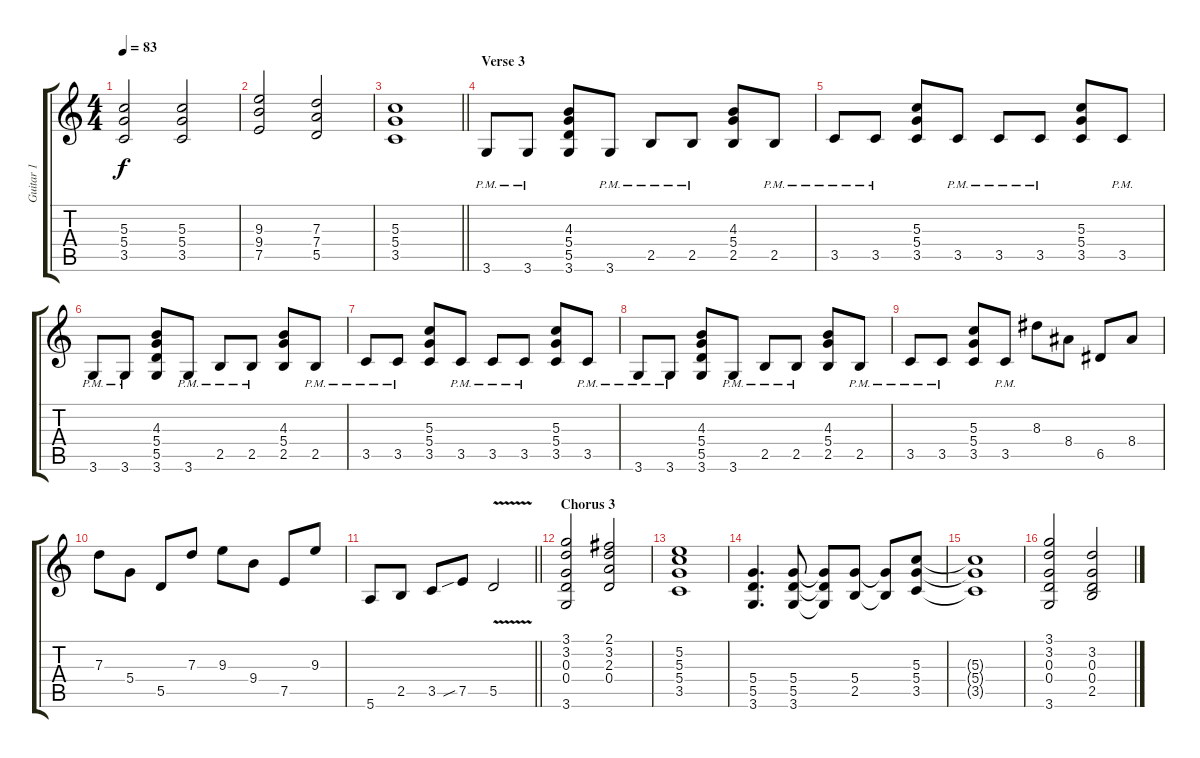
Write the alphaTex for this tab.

\track ("Guitar 1" "Guitar 1") {instrument overdrivenguitar}
\staff {score tabs}
\tuning (E4 B3 G3 D3 A2 E2) {hide}
\ts (4 4)
\tempo 83
\clef g2
\ks c
(5.3 5.4 3.5).2{dy f} (5.3 5.4 3.5).2 |
(9.3 9.4 7.5).2 (7.3 7.4 5.5).2 |
\barLineRight lightlight
(5.3 5.4 3.5).1 |
\section ("" "Verse 3")
3.6{pm}.8 3.6{pm}.8 (4.3 5.4 5.5 3.6).8 3.6{pm}.8 2.5{pm}.8 2.5{pm}.8 (4.3 5.4 2.5).8 2.5{pm}.8 |
3.5{pm}.8 3.5{pm}.8 (5.3 5.4 3.5).8 3.5{pm}.8 3.5{pm}.8 3.5{pm}.8 (5.3 5.4 3.5).8 3.5{pm}.8 |
3.6{pm}.8 3.6{pm}.8 (4.3 5.4 5.5 3.6).8 3.6{pm}.8 2.5{pm}.8 2.5{pm}.8 (4.3 5.4 2.5).8 2.5{pm}.8 |
3.5{pm}.8 3.5{pm}.8 (5.3 5.4 3.5).8 3.5{pm}.8 3.5{pm}.8 3.5{pm}.8 (5.3 5.4 3.5).8 3.5{pm}.8 |
3.6{pm}.8 3.6{pm}.8 (4.3 5.4 5.5 3.6).8 3.6{pm}.8 2.5{pm}.8 2.5{pm}.8 (4.3 5.4 2.5).8 2.5{pm}.8 |
3.5{pm}.8 3.5{pm}.8 (5.3 5.4 3.5).8 3.5{pm}.8 8.3.8 8.4.8 6.5.8 8.4.8 |
7.3.8 5.4.8 5.5.8 7.3.8 9.3.8 9.4.8 7.5.8 9.3.8 |
\barLineRight lightlight
5.6.8 2.5.8 3.5.8 7.5{sib}.8 5.5{v}.2 |
\section ("" "Chorus 3")
(3.1 3.2 0.3 0.4 3.6).2 (2.1 3.2 2.3 0.4).2 |
(5.2 5.3 5.4 3.5).1 |
(5.4 5.5 3.6).4{d} (5.4 5.5 3.6).8 (5.4{t} 5.5{t} 3.6{t}).8 (5.4 2.5).8 (5.4{t} 2.5{t}).8 (5.3 5.4 3.5).8 |
(5.3{t} 5.4{t} 3.5{t}).1 |
(3.1 3.2 0.3 0.4 3.6).2 (3.2 0.3 0.4 2.5).2
